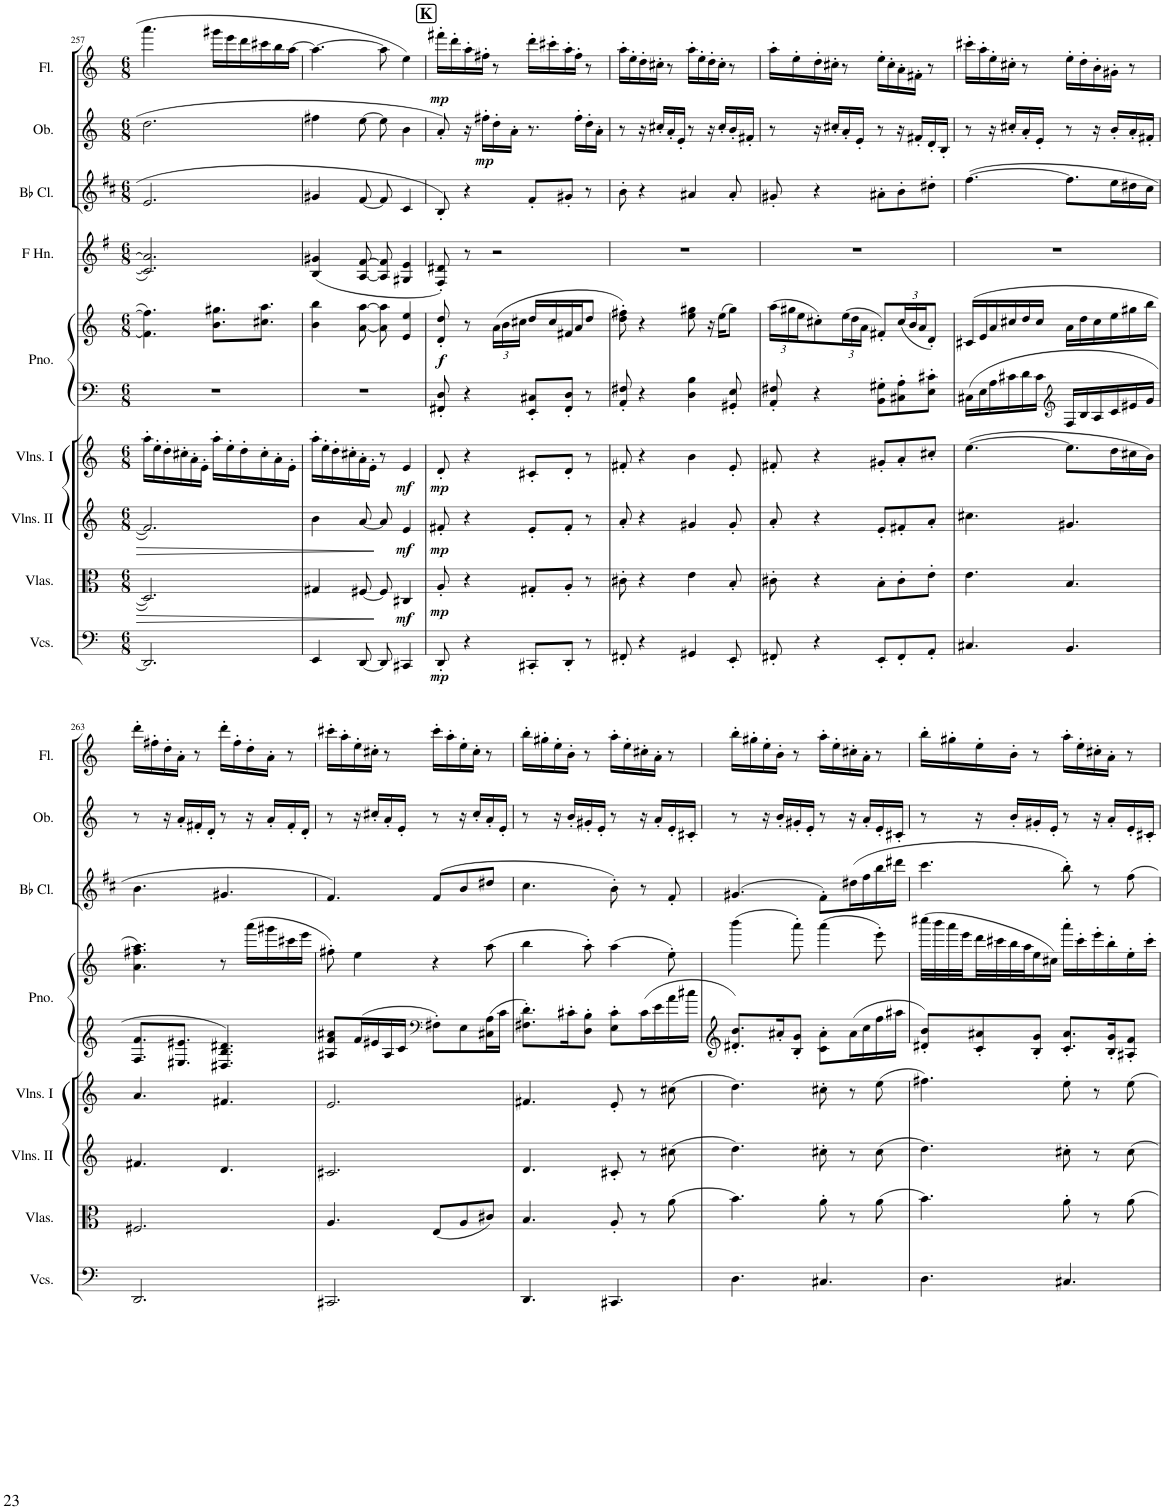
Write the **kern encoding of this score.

**kern	**dynam	**kern	**dynam	**kern	**dynam	**kern	**dynam	**kern	**kern	**dynam	**kern	**kern	**kern	**dynam	**kern	**dynam
*part9	*part9	*part8	*part8	*part7	*part7	*part6	*part6	*part5	*part5	*part5	*part4	*part3	*part2	*part2	*part1	*part1
*staff10	*staff10	*staff9	*staff9	*staff8	*staff8	*staff7	*staff7	*staff6	*staff5	*staff5/6	*staff4	*staff3	*staff2	*staff2	*staff1	*staff1
*I"Cellos	*	*I"Violas	*	*I"Violins II	*	*I"Violins I	*	*I"Piano	*	*	*I"2 Horn in F	*I"2 Bb Clarinet	*I"2 Oboe	*	*I"2 Flute	*
*	*	*I'Vlas.	*	*I'Vlns. II	*	*I'Vlns. I	*	*I'Pno.	*	*	*	*I'Bb Cl.	*I'Ob.	*	*I'Fl.	*
!!LO:PB:g=z
*clefF4	*	*clefC3	*	*clefG2	*	*clefG2	*	*clefF4	*clefG2	*	*clefG2	*clefG2	*clefG2	*	*clefG2	*
*	*	*	*	*	*	*	*	*	*	*	*Trd4c7	*Trd1c2	*	*	*	*
*k[]	*	*k[]	*	*k[]	*	*k[]	*	*k[]	*k[]	*	*k[f#]	*k[f#c#]	*k[]	*	*k[]	*
*M6/8	*	*M6/8	*	*M6/8	*	*M6/8	*	*M6/8	*M6/8	*	*M6/8	*M6/8	*M6/8	*	*M6/8	*
=257	=257	=257	=257	=257	=257	=257	=257	=257	=257	=257	=257	=257	=257	=257	=257	=257
2.DD/]	.	2.D/]	.	2.f#/]	.	16aa'\LL	.	2.r	4.f#\] 4.ff#\]	.	2.c#/] 2.a/]	2.e/	2.dd\	.	4.aaa\	.
.	.	.	.	.	.	16ee'\	.	.	.	.	.	.	.	.	.	.
.	.	.	.	.	.	16dd'\	.	.	.	.	.	.	.	.	.	.
.	.	.	.	.	.	16cc#X'\	.	.	.	.	.	.	.	.	.	.
.	.	.	.	.	.	16a'\	.	.	.	.	.	.	.	.	.	.
.	.	.	.	.	.	16e'\JJ	.	.	.	.	.	.	.	.	.	.
.	.	.	.	.	.	16aa'\LL	.	.	8.b\ 8.gg#X\L	.	.	.	.	.	16ggg#X\LL	.
.	.	.	.	.	.	16ee'\	.	.	.	.	.	.	.	.	16eee\	.
.	.	.	.	.	.	16dd'\	.	.	.	.	.	.	.	.	16ddd\	.
.	.	.	.	.	.	16cc#'\	.	.	8.cc#X\ 8.aa\J	.	.	.	.	.	16ccc#X\	.
.	.	.	.	.	.	16a'\	.	.	.	.	.	.	.	.	16bb\	.
.	.	.	.	.	.	16e'\JJ	.	.	.	.	.	.	.	.	[16aa\JJ	.
=258	=258	=258	=258	=258	=258	=258	=258	=258	=258	=258	=258	=258	=258	=258	=258	=258
4EE/	.	4G#X/	.	4b\	.	16aa'\LL	.	2.r	4b\ 4bb\	.	(4B/ 4g#X/	4g#X/	4ff#X\	.	4.aa\_	.
.	.	.	.	.	.	16ee'\	.	.	.	.	.	.	.	.	.	.
.	.	.	.	.	.	16dd'\	.	.	.	.	.	.	.	.	.	.
.	.	.	.	.	.	16cc#X'\	.	.	.	.	.	.	.	.	.	.
[8DD/	.	[8F#X/	.	[8a/	.	16a'\	.	.	[8a\ [8aa\	.	[8A/ [8f#/	[8f#/	[8ee\	.	.	.
.	.	.	.	.	.	16e'\JJ	.	.	.	.	.	.	.	.	.	.
8DD/]	.	8F#/]	.	8a/]	.	8r	.	.	8a\] 8aa\]	.	8A/] 8f#/]	8f#/]	8ee\]	.	8aa\]	.
!	!	!	!LO:DY:b	!	!LO:DY:b	!	!LO:DY:b	!	!	!	!	!	!	!	!	!
4CC#X/	.	4C#X/	mf	4e/	mf	4e/	mf	.	4e/ 4ee/	.	4G#X/ 4e/	4c#/	4b\	.	4ee\	.
=259	=259	=259	=259	=259	=259	=259	=259	=259	=259	=259	=259	=259	=259	=259	=259	=259
!	!LO:DY:b	!	!LO:DY:b	!	!LO:DY:b	!	!LO:DY:b	!	!	!LO:DY:b	!	!	!	!	!	!LO:DY:b
8DD'/	mp	8A'/	mp	8f#X'/	mp	8d'/	mp	8FF#X/' 8D/'	8d/' 8dd/'	f	8F#/' 8d#X/')	8B'/	8a'/	.	16fff#X'\LL	mp
.	.	.	.	.	.	.	.	.	.	.	.	.	.	.	16ddd'\	.
4r	.	4r	.	4r	.	4r	.	4r	8r	.	8r	4r	16r	.	16aa'\	.
!	!	!	!	!	!	!	!	!	!	!	!	!	!	!LO:DY:b	!	!
.	.	.	.	.	.	.	.	.	.	.	.	.	16ff#X'\LL	mp	16ff#X'\JJ	.
*	*	*	*	*	*	*	*	*	*Xbrackettup	*	*	*	*	*	*	*
.	.	.	.	.	.	.	.	.	(24a\LL	.	2r	.	16dd'\	.	8r	.
.	.	.	.	.	.	.	.	.	24b\	.	.	.	.	.	.	.
.	.	.	.	.	.	.	.	.	.	.	.	.	16a'\JJ	.	.	.
.	.	.	.	.	.	.	.	.	24cc#X\JJ	.	.	.	.	.	.	.
8CC#X'/L	.	8G#X'/L	.	8e'/L	.	8c#X'/L	.	8EE/' 8C#X/'L	16dd/LL	.	.	8f#'/L	8.r	.	16ddd'\LL	.
.	.	.	.	.	.	.	.	.	16cc#/	.	.	.	.	.	16ccc#X'\	.
8DD'/J	.	8A'/J	.	8f#'/J	.	8d'/J	.	8FF#/' 8D/'J	16f#X/	.	.	8g#X'/J	.	.	16aa'\	.
.	.	.	.	.	.	.	.	.	16a/J	.	.	.	16ff#'\LL	.	16ff#'\JJ	.
8r	.	8r	.	8r	.	8r	.	8r	8dd/J	.	.	8r	16dd'\	.	8r	.
.	.	.	.	.	.	.	.	.	.	.	.	.	16a'\JJ	.	.	.
=260	=260	=260	=260	=260	=260	=260	=260	=260	=260	=260	=260	=260	=260	=260	=260	=260
8FF#X'/	.	8c#X'\	.	8a'/	.	8f#X'/	.	8AA/' 8F#X/'	8dd\' 8ff#X\')	.	2.r	8b'\	8r	.	16aa'\LL	.
.	.	.	.	.	.	.	.	.	.	.	.	.	.	.	16ee'\	.
4r	.	4r	.	4r	.	4r	.	4r	4r	.	.	4r	16r	.	16dd'\	.
.	.	.	.	.	.	.	.	.	.	.	.	.	16cc#X'/LL	.	16cc#X'\JJ	.
.	.	.	.	.	.	.	.	.	.	.	.	.	16a'/	.	8r	.
.	.	.	.	.	.	.	.	.	.	.	.	.	16e'/JJ	.	.	.
4GG#X/	.	4e\	.	4g#X/	.	4b\	.	4D\ 4B\	8ee\ 8gg#X\	.	.	4a#X/	8r	.	16aa'\LL	.
.	.	.	.	.	.	.	.	.	.	.	.	.	.	.	16ee'\	.
.	.	.	.	.	.	.	.	.	16r	.	.	.	16r	.	16dd'\	.
.	.	.	.	.	.	.	.	.	(16ee\KL	.	.	.	16cc#'/LL	.	16cc#'\JJ	.
8EE'/	.	8B'/	.	8g#'/	.	8e'/	.	8GG#X/' 8E/'	8gg#\J)	.	.	8a#'/	16b'/	.	8r	.
.	.	.	.	.	.	.	.	.	.	.	.	.	16f#X'/JJ	.	.	.
=261	=261	=261	=261	=261	=261	=261	=261	=261	=261	=261	=261	=261	=261	=261	=261	=261
8FF#X'/	.	8c#X'\	.	8a'/	.	8f#X'/	.	8AA/' 8F#X/'	(24aa\LL	.	2.r	8g#X'/	8r	.	16aa'\LL	.
.	.	.	.	.	.	.	.	.	24gg#X\	.	.	.	.	.	.	.
.	.	.	.	.	.	.	.	.	.	.	.	.	.	.	16ee'\	.
.	.	.	.	.	.	.	.	.	24ee\J	.	.	.	.	.	.	.
4r	.	4r	.	4r	.	4r	.	4r	8cc#X'\)	.	.	4r	16r	.	16dd'\	.
.	.	.	.	.	.	.	.	.	.	.	.	.	16cc#X'/LL	.	16cc#X'\JJ	.
.	.	.	.	.	.	.	.	.	(24ee\L	.	.	.	16a'/	.	8r	.
.	.	.	.	.	.	.	.	.	24dd\	.	.	.	.	.	.	.
.	.	.	.	.	.	.	.	.	.	.	.	.	16e'/JJ	.	.	.
.	.	.	.	.	.	.	.	.	24a\JJ	.	.	.	.	.	.	.
8EE'/L	.	8B'\L	.	8e'/L	.	8g#X'/L	.	8BB\' 8G#X\'L	8f#X'/L)	.	.	8a#X'\L	8r	.	16ee'\LL	.
.	.	.	.	.	.	.	.	.	.	.	.	.	.	.	16cc#'\	.
8FF#'/	.	8c#'\	.	8f#X'/	.	8a'/	.	8C#X\' 8A\'	(24cc#/L	.	.	8b'\	16r	.	16a'\	.
.	.	.	.	.	.	.	.	.	24b/	.	.	.	.	.	.	.
.	.	.	.	.	.	.	.	.	.	.	.	.	16f#X'/LL	.	16f#X'\JJ	.
.	.	.	.	.	.	.	.	.	24a/J	.	.	.	.	.	.	.
8AA'/J	.	8e'\J	.	8a'/J	.	8cc#X'/J	.	8E\' 8c#X\'J	8d'/J)	.	.	8dd#X'\J	16d'/	.	8r	.
.	.	.	.	.	.	.	.	.	.	.	.	.	16B'/JJ	.	.	.
=262	=262	=262	=262	=262	=262	=262	=262	=262	=262	=262	=262	=262	=262	=262	=262	=262
4.C#X/	.	4.e\	.	4.cc#X\	.	([4.ee\	.	16C#X\LL	(16c#X/LL	.	2.r	([4.ff#\	8r	.	16ccc#X'\LL	.
.	.	.	.	.	.	.	.	16E\	16e/	.	.	.	.	.	16aa'\	.
.	.	.	.	.	.	.	.	16A\	16a/	.	.	.	16r	.	16ee'\	.
.	.	.	.	.	.	.	.	16c#X\	16cc#X/	.	.	.	16cc#X'/LL	.	16cc#X'\JJ	.
.	.	.	.	.	.	.	.	16d\	16dd/	.	.	.	16a'/	.	8r	.
.	.	.	.	.	.	.	.	16c#\JJ	16cc#/JJ	.	.	.	16e'/JJ	.	.	.
*	*	*	*	*	*	*	*	*clefG1	*	*	*	*	*	*	*	*
4.BB/	.	4.B/	.	4.g#X/	.	8.ee\L]	.	16A/LL	16a\LL	.	.	8.ff#\L]	8r	.	16ee'\LL	.
.	.	.	.	.	.	.	.	16d/	16dd\	.	.	.	.	.	16dd'\	.
.	.	.	.	.	.	.	.	16c#/	16cc#\	.	.	.	16r	.	16b'\	.
.	.	.	.	.	.	16dd\L	.	16e/	16ee\	.	.	16ee\L	16b'/LL	.	16g#X'\JJ	.
.	.	.	.	.	.	16cc#X\	.	16g#X/	16gg#X\	.	.	16dd#X\	16a'/	.	8r	.
.	.	.	.	.	.	16b\JJ)	.	16b/JJ	16bb\JJ	.	.	16cc#\JJ	16f#X'/JJ	.	.	.
!!LO:LB:g=z
=263	=263	=263	=263	=263	=263	=263	=263	=263	=263	=263	=263	=263	=263	=263	=263	=263
2.DD/	.	2.F#X/	.	4.f#X/	.	4.a/	.	8.A/ 8.a/L	4.a\ 4.ff#X\ 4.aa\)	.	2.r	4.b\	8r	.	16ddd'\LL	.
.	.	.	.	.	.	.	.	.	.	.	.	.	.	.	16ff#X'\	.
.	.	.	.	.	.	.	.	.	.	.	.	.	16r	.	16dd'\	.
.	.	.	.	.	.	.	.	8.G#X/ 8.g#X/J	.	.	.	.	16a'/LL	.	16a'\JJ	.
.	.	.	.	.	.	.	.	.	.	.	.	.	16f#X'/	.	8r	.
.	.	.	.	.	.	.	.	.	.	.	.	.	16d'/JJ	.	.	.
.	.	.	.	4.d/	.	4.f#X/	.	4.F#X/ 4.d/ 4.f#X/	8r	.	.	4.g#X/	8r	.	16ddd'\LL	.
.	.	.	.	.	.	.	.	.	.	.	.	.	.	.	16ff#'\	.
.	.	.	.	.	.	.	.	.	(16aaa\LL	.	.	.	16r	.	16dd'\	.
.	.	.	.	.	.	.	.	.	16ggg#X\	.	.	.	16a'/LL	.	16a'\JJ	.
.	.	.	.	.	.	.	.	.	16ccc#X\	.	.	.	16f#'/	.	8r	.
.	.	.	.	.	.	.	.	.	16eee\JJ	.	.	.	16d'/JJ	.	.	.
=264	=264	=264	=264	=264	=264	=264	=264	=264	=264	=264	=264	=264	=264	=264	=264	=264
2.CC#X/	.	4.A/	.	2.c#X/	.	2.e/	.	8c#X/ 8a/ 8cc#X/L	8ff#X'\)	.	2.r	4.f#/)	8r	.	16ccc#X'\LL	.
.	.	.	.	.	.	.	.	.	.	.	.	.	.	.	16aa'\	.
.	.	.	.	.	.	.	.	16a/L	4ee\	.	.	.	16r	.	16ee'\	.
.	.	.	.	.	.	.	.	16g#X/	.	.	.	.	16cc#X'/LL	.	16cc#X'\JJ	.
.	.	.	.	.	.	.	.	16c#/	.	.	.	.	16a'/	.	8r	.
.	.	.	.	.	.	.	.	16e/JJ	.	.	.	.	16e'/JJ	.	.	.
*	*	*	*	*	*	*	*	*clefF4	*	*	*	*	*	*	*	*
.	.	(8E/L	.	.	.	.	.	8F#X'\L	4r	.	.	(8f#/L	8r	.	16ccc#'\LL	.
.	.	.	.	.	.	.	.	.	.	.	.	.	.	.	16aa'\	.
.	.	8A/	.	.	.	.	.	8E\	.	.	.	8b/	16r	.	16ee'\	.
.	.	.	.	.	.	.	.	.	.	.	.	.	16cc#'/LL	.	16cc#'\JJ	.
.	.	8c#X/J)	.	.	.	.	.	16C#X\ 16A\L	(8aa\	.	.	8dd#X/J	16a'/	.	8r	.
.	.	.	.	.	.	.	.	16c#\JJ	.	.	.	.	16e'/JJ	.	.	.
=265	=265	=265	=265	=265	=265	=265	=265	=265	=265	=265	=265	=265	=265	=265	=265	=265
4.DD/	.	4.B/	.	4.d/	.	4.f#X/	.	8.F#X\' 8.d\'L	4bb\	.	2.r	4.cc#\	8r	.	16bb'\LL	.
.	.	.	.	.	.	.	.	.	.	.	.	.	.	.	16gg#X'\	.
.	.	.	.	.	.	.	.	.	.	.	.	.	16r	.	16ee'\	.
.	.	.	.	.	.	.	.	16c#X'\K	.	.	.	.	16b'/LL	.	16b'\JJ	.
.	.	.	.	.	.	.	.	8D\' 8B\'J	8aa'\)	.	.	.	16g#X'/	.	8r	.
.	.	.	.	.	.	.	.	.	.	.	.	.	16e'/JJ	.	.	.
4.CC#X/	.	8A'/	.	8c#X'/	.	8e'/	.	8E\' 8c#\'L	(4aa\	.	.	8b'\)	8r	.	16aa'\LL	.
.	.	.	.	.	.	.	.	.	.	.	.	.	.	.	16ee'\	.
.	.	8r	.	8r	.	8r	.	16c#\L	.	.	.	8r	16r	.	16cc#X'\	.
.	.	.	.	.	.	.	.	16e\	.	.	.	.	16a'/LL	.	16a'\JJ	.
.	.	(8a\	.	(8cc#X\	.	(8cc#X\	.	16a\	8ee'\)	.	.	8f#'/	16e'/	.	8r	.
.	.	.	.	.	.	.	.	16cc#X\JJ	.	.	.	.	16c#X'/JJ	.	.	.
=266	=266	=266	=266	=266	=266	=266	=266	=266	=266	=266	=266	=266	=266	=266	=266	=266
4.D\	.	4.b\)	.	4.dd\)	.	4.dd\)	.	8.f#X/' 8.dd/'L	(4bbb\	.	2.r	(4.g#X/	8r	.	16bb'\LL	.
.	.	.	.	.	.	.	.	.	.	.	.	.	.	.	16gg#X'\	.
.	.	.	.	.	.	.	.	.	.	.	.	.	16r	.	16ee'\	.
.	.	.	.	.	.	.	.	16cc#X'/K	.	.	.	.	16b'/LL	.	16b'\JJ	.
.	.	.	.	.	.	.	.	8d/' 8b/'J	8aaa'\)	.	.	.	16g#X'/	.	8r	.
.	.	.	.	.	.	.	.	.	.	.	.	.	16e'/JJ	.	.	.
4.C#X/	.	8a'\	.	8cc#X'\	.	8cc#X'\	.	8e\' 8cc#\'L	(4aaa\	.	.	8f#'\L)	8r	.	16aa'\LL	.
.	.	.	.	.	.	.	.	.	.	.	.	.	.	.	16ee'\	.
.	.	8r	.	8r	.	8r	.	16cc#\L	.	.	.	(16dd#X\L	16r	.	16cc#X'\	.
.	.	.	.	.	.	.	.	16ee\	.	.	.	16ff#\	16a'/LL	.	16a'\JJ	.
.	.	(8a\	.	(8cc#\	.	(8ee\	.	16aa\	8eee'\)	.	.	16bb\	16e'/	.	8r	.
.	.	.	.	.	.	.	.	16ccc#X\JJ	.	.	.	16ddd#X\JJ	16c#X'/JJ	.	.	.
=267	=267	=267	=267	=267	=267	=267	=267	=267	=267	=267	=267	=267	=267	=267	=267	=267
4.D\	.	4.b\)	.	4.dd\)	.	4.ff#X\)	.	8f#X/' 8dd/'L	(32cccc#X\LLL	.	2.r	4.ccc#\	8r	.	16bb'\LL	.
.	.	.	.	.	.	.	.	.	32bbb\	.	.	.	.	.	.	.
.	.	.	.	.	.	.	.	.	32aaa\	.	.	.	.	.	16gg#X'\	.
.	.	.	.	.	.	.	.	.	32eee\	.	.	.	.	.	.	.
.	.	.	.	.	.	.	.	8e/' 8cc#X/'	32ddd\	.	.	.	16r	.	16ee'\	.
.	.	.	.	.	.	.	.	.	32ccc#X\	.	.	.	.	.	.	.
.	.	.	.	.	.	.	.	.	32bb\	.	.	.	16b'/LL	.	16b'\JJ	.
.	.	.	.	.	.	.	.	.	32aa\J	.	.	.	.	.	.	.
.	.	.	.	.	.	.	.	8d/' 8b/'J	16ee\	.	.	.	16g#X'/	.	8r	.
.	.	.	.	.	.	.	.	.	16cc#X\JJ)	.	.	.	16e'/JJ	.	.	.
4.C#X/	.	8a'\	.	8cc#X'\	.	8ee'\	.	8.e/' 8.cc#/'L	16aaa'\LL	.	.	8bb'\)	8r	.	16aa'\LL	.
.	.	.	.	.	.	.	.	.	16ccc#'\	.	.	.	.	.	16ee'\	.
.	.	8r	.	8r	.	8r	.	.	16eee'\	.	.	8r	16r	.	16cc#X'\	.
.	.	.	.	.	.	.	.	16d/' 16b/'K	16bb'\	.	.	.	16a'/LL	.	16a'\JJ	.
.	.	8a\	.	8cc#\	.	8ee\	.	8c#X/' 8a/'J	16ee'\	.	.	8ff#\	16e'/	.	8r	.
.	.	.	.	.	.	.	.	.	16ccc#'\JJ	.	.	.	16c#X'/JJ	.	.	.
=	=	=	=	=	=	=	=	=	=	=	=	=	=	=	=	=
*-	*-	*-	*-	*-	*-	*-	*-	*-	*-	*-	*-	*-	*-	*-	*-	*-
